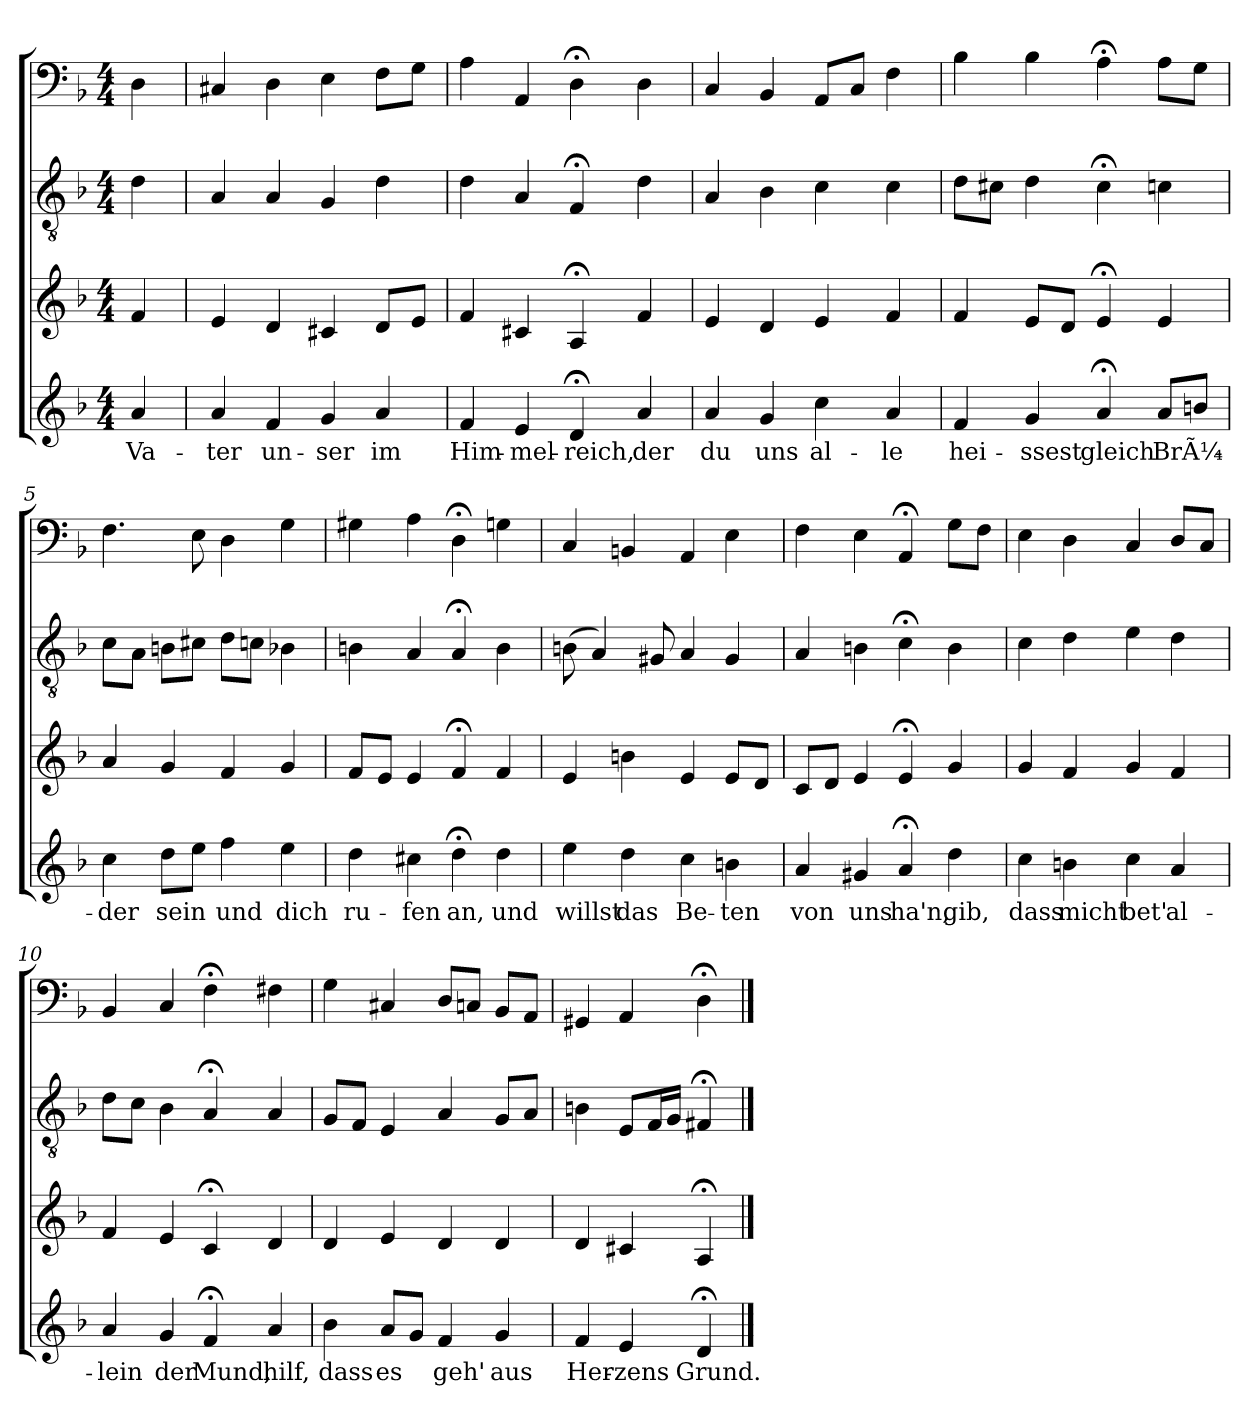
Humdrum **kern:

**kern	**text	**kern	**kern	**kern
*part4	*part4	*part3	*part2	*part1
*staff4	*staff4	*staff3	*staff2	*staff1
*clefG2	*	*clefG2	*clefGv2	*clefF4
*k[b-]	*	*k[b-]	*k[b-]	*k[b-]
*d:	*	*d:	*d:	*d:
*M4/4	*	*M4/4	*M4/4	*M4/4
=	=	=	=	=
4a	Va-	4f	4d	4D
=1	=1	=1	=1	=1
4a	-ter	4e	4A	4C#X
4f	un-	4d	4A	4D
4g	-ser	4c#X	4G	4E
4a	im	8dL	4d	8FL
.	.	8eJ	.	8GJ
=2	=2	=2	=2	=2
4f	Him-	4f	4d	4A
4e	-mel-	4c#X	4A	4AA
4d;<	-reich,	4A;<	4F;<	4D;<
4a	der	4f	4d	4D
=3	=3	=3	=3	=3
4a	du	4e	4A	4C
4g	uns	4d	4B-	4BB-
4cc	al-	4e	4c	8AAL
.	.	.	.	8CJ
4a	-le	4f	4c	4F
=4	=4	=4	=4	=4
4f	hei-	4f	8dL	4B-
.	.	.	8c#XJ	.
4g	-ssest	8eL	4d	4B-
.	.	8dJ	.	.
4a;<	gleich	4e;<	4c#;<	4A;<
8aL	BrÃ¼-	4e	4cn	8AL
8bnJ	.	.	.	8GJ
=5	=5	=5	=5	=5
4cc	-der	4a	8cL	4.F
.	.	.	8AJ	.
8ddL	sein	4g	8BnL	.
8eeJ	.	.	8c#XJ	8E
4ff	und	4f	8dL	4D
.	.	.	8cnJ	.
4ee	dich	4g	4B-X	4G
=6	=6	=6	=6	=6
4dd	ru-	8fL	4Bn	4G#X
.	.	8eJ	.	.
4cc#X	-fen	4e	4A	4A
4dd;<	an,	4f;<	4A;<	4D;<
4dd	und	4f	4B	4Gn
=7	=7	=7	=7	=7
4ee	willst	4e	(8Bn	4C
.	.	.	4A)	.
4dd	das	4bn	.	4BBn
.	.	.	8G#X	.
4cc	Be-	4e	4A	4AA
4bn	-ten	8eL	4G#	4E
.	.	8dJ	.	.
=8	=8	=8	=8	=8
4a	von	8cL	4A	4F
.	.	8dJ	.	.
4g#X	uns	4e	4Bn	4E
4a;<	ha'n,	4e;<	4c;<	4AA;<
4dd	gib,	4g	4B	8GL
.	.	.	.	8FJ
=9	=9	=9	=9	=9
4cc	dass	4g	4c	4E
4bn	micht	4f	4d	4D
4cc	bet'	4g	4e	4C
4a	al-	4f	4d	8DL
.	.	.	.	8CJ
=10	=10	=10	=10	=10
4a	-lein	4f	8dL	4BB-
.	.	.	8cJ	.
4g	der	4e	4B-	4C
4f;<	Mund,	4c;<	4A;<	4F;<
4a	hilf,	4d	4A	4F#X
=11	=11	=11	=11	=11
4b-	dass	4d	8GL	4G
.	.	.	8FJ	.
8aL	es	4e	4E	4C#X
8gJ	.	.	.	.
4f	geh'	4d	4A	8DL
.	.	.	.	8CnJ
4g	aus	4d	8GL	8BB-L
.	.	.	8AJ	8AAJ
=12	=12	=12	=12	=12
4f	Her-	4d	4Bn	4GG#X
4e	-zens	4c#X	8EL	4AA
.	.	.	16FL	.
.	.	.	16GJJ	.
4d;<	Grund.	4A;<	4F#X;<	4D;<
==	==	==	==	==
*-	*-	*-	*-	*-
